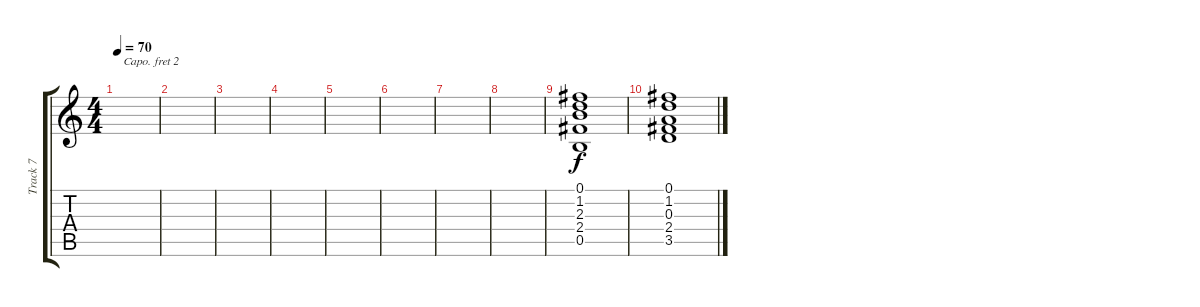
\track ("Track 7" "Track 7") {instrument electricguitarclean}
\staff {score tabs}
\capo 2
\tuning (E4 B3 G3 D3 A2 E2) {hide}
\ts (4 4)
\tempo 70
\clef g2
\ks c
|
|
|
|
|
|
|
|
(0.1 1.2 2.3 2.4 0.5).1 |
(0.1 1.2 0.3 2.4 3.5).1
